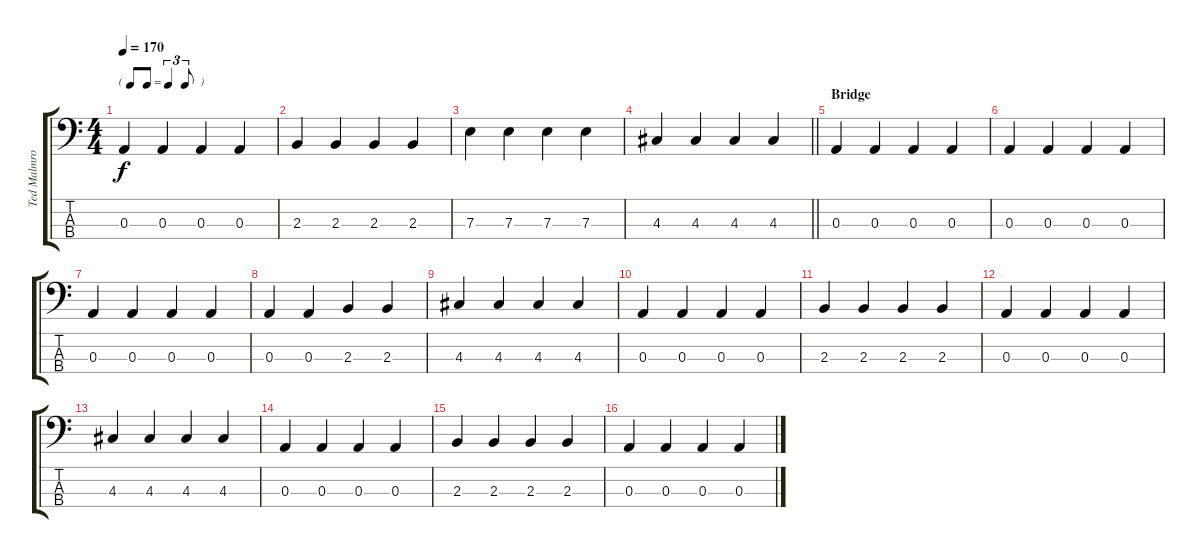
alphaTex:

\track ("Ted Malmros - Bass" "Ted Malmro") {instrument electricbasspick}
\staff {score tabs}
\tuning (G2 D2 A1 E1) {hide}
\ts (4 4)
\tf triplet8th
\tempo 170
\clef f4
\ks c
0.3.4{dy f} 0.3.4 0.3.4 0.3.4 |
2.3.4 2.3.4 2.3.4 2.3.4 |
7.3.4 7.3.4 7.3.4 7.3.4 |
\barLineRight lightlight
4.3.4 4.3.4 4.3.4 4.3.4 |
\section ("" "Bridge")
0.3.4 0.3.4 0.3.4 0.3.4 |
0.3.4 0.3.4 0.3.4 0.3.4 |
0.3.4 0.3.4 0.3.4 0.3.4 |
0.3.4 0.3.4 2.3.4 2.3.4 |
4.3.4 4.3.4 4.3.4 4.3.4 |
0.3.4 0.3.4 0.3.4 0.3.4 |
2.3.4 2.3.4 2.3.4 2.3.4 |
0.3.4 0.3.4 0.3.4 0.3.4 |
4.3.4 4.3.4 4.3.4 4.3.4 |
0.3.4 0.3.4 0.3.4 0.3.4 |
2.3.4 2.3.4 2.3.4 2.3.4 |
0.3.4 0.3.4 0.3.4 0.3.4
